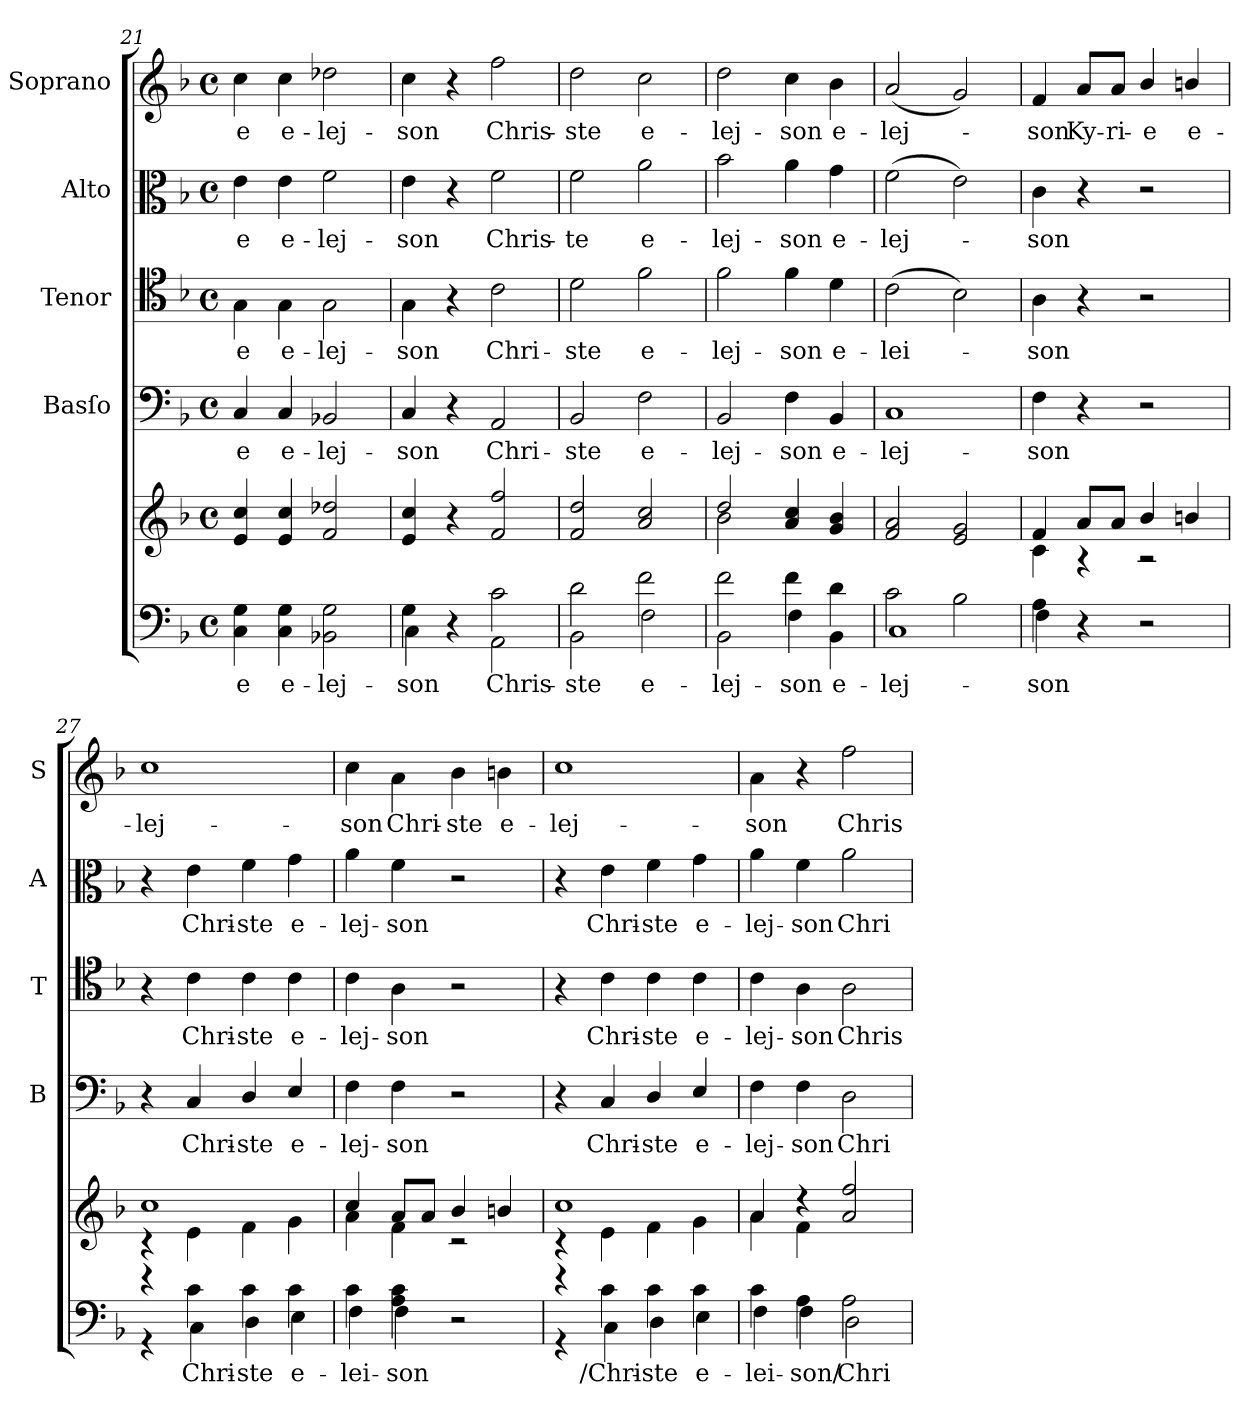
**kern	**text	**kern	**kern	**text	**kern	**text	**kern	**text	**kern	**text
*part6	*part6	*part5	*part4	*part4	*part3	*part3	*part2	*part2	*part1	*part1
*staff6	*staff6	*staff5	*staff4	*staff4	*staff3	*staff3	*staff2	*staff2	*staff1	*staff1
*	*	*	*I"Basſo	*	*I"Tenor	*	*I"Alto	*	*I"Soprano	*
*	*	*	*I'B	*	*I'T	*	*I'A	*	*I'S	*
*clefF4	*	*clefG2	*clefF4	*	*clefC4	*	*clefC3	*	*clefG2	*
*k[b-]	*	*k[b-]	*k[b-]	*	*k[b-]	*	*k[b-]	*	*k[b-]	*
*M4/4	*	*M4/4	*M4/4	*	*M4/4	*	*M4/4	*	*M4/4	*
*met(c)	*	*met(c)	*met(c)	*	*met(c)	*	*met(c)	*	*met(c)	*
=21	=21	=21	=21	=21	=21	=21	=21	=21	=21	=21
4C\ 4G\	-e	4e/ 4cc/	4C/	-e	4G\	-e	4e\	-e	4cc\	-e
4C\ 4G\	e-	4e/ 4cc/	4C/	e-	4G\	e-	4e\	e-	4cc\	e-
2BB-X\ 2G\	-lej-	2f/ 2dd-X/	2BB-X/	-lej-	2G\	-lej-	2f\	-lej-	2dd-X\	-lej-
=22	=22	=22	=22	=22	=22	=22	=22	=22	=22	=22
*^	*	*	*	*	*	*	*	*	*	*
4G\	4C\	-son	4e/ 4cc/	4C/	-son	4G\	-son	4e\	-son	4cc\	-son
4r	4ryy	.	4r	4r	.	4r	.	4r	.	4r	.
2c\	2AA\	Chris-	2f/ 2ff/	2AA/	Chri-	2c\	Chri-	2f\	Chris-	2ff\	Chris-
=23	=23	=23	=23	=23	=23	=23	=23	=23	=23	=23	=23
2d\	2BB-\	-ste	2f/ 2dd/	2BB-/	-ste	2d\	-ste	2f\	-te	2dd\	-ste
2f\	2F\	e-	2a/ 2cc/	2F\	e-	2f\	e-	2a\	e-	2cc\	e-
=24	=24	=24	=24	=24	=24	=24	=24	=24	=24	=24	=24
*	*	*	*^	*	*	*	*	*	*	*	*
2f\	2BB-\	-lej-	2dd/	2b-\	2BB-/	-lej-	2f\	-lej-	2b-\	-lej-	2dd\	-lej-
4f\	4F\	-son	4a/ 4cc/	2ryy	4F\	-son	4f\	-son	4a\	-son	4cc\	-son
4d\	4BB-\	e-	4g/ 4b-/	.	4BB-/	e-	4d\	e-	4g\	e-	4b-\	e-
*	*	*	*v	*v	*	*	*	*	*	*	*	*
=25	=25	=25	=25	=25	=25	=25	=25	=25	=25	=25	=25
2c\	1C\	-lej-	2f/ 2a/	1C/	-lej-	(2c\	-lei-	(2f\	-lej-	(2a/	-lej-
2B-\	.	.	2e/ 2g/	.	.	2B-\)	.	2e\)	.	2g/)	.
=26	=26	=26	=26	=26	=26	=26	=26	=26	=26	=26	=26
*	*	*	*^	*	*	*	*	*	*	*	*
4A\	4F\	-son	4f/	4c\	4F\	-son	4A\	-son	4c\	-son	4f/	-son
4r	4ryy	.	8a/L	4r	4r	.	4r	.	4r	.	8a/L	Ky-
.	.	.	8a/J	.	.	.	.	.	.	.	8a/J	-ri-
2r	2ryy	.	4b-/	2r	2r	.	2r	.	2r	.	4b-/	-e
.	.	.	4bn/	.	.	.	.	.	.	.	4bn/	e-
=27	=27	=27	=27	=27	=27	=27	=27	=27	=27	=27	=27	=27
4r	4r	.	1cc/	4r	4r	.	4r	.	4r	.	1cc\	-lej-
4c\	4C\	Chri-	.	4e\	4C/	Chri-	4c\	Chri-	4e\	Chri-	.	.
4c\	4D\	-ste	.	4f\	4D/	-ste	4c\	-ste	4f\	-ste	.	.
4c\	4E\	e-	.	4g\	4E/	e-	4c\	e-	4g\	e-	.	.
=28	=28	=28	=28	=28	=28	=28	=28	=28	=28	=28	=28	=28
4c\	4F\	-lei-	4cc/	4a\	4F\	-lej-	4c\	-lej-	4a\	-lej-	4cc\	-son
4A\ 4c\	4F\	-son	8a/L	4f\	4F\	-son	4A\	-son	4f\	-son	4a\	Chri-
.	.	.	8a/J	.	.	.	.	.	.	.	.	.
2r	2ryy	.	4b-/	2r	2r	.	2r	.	2r	.	4b-\	-ste
.	.	.	4bn/	.	.	.	.	.	.	.	4bn\	e-
=29	=29	=29	=29	=29	=29	=29	=29	=29	=29	=29	=29	=29
4r	4r	.	1cc/	4r	4r	.	4r	.	4r	.	1cc\	-lej-
4c\	4C\	/Chri-	.	4e\	4C/	Chri-	4c\	Chri-	4e\	Chri-	.	.
4c\	4D\	-ste	.	4f\	4D/	-ste	4c\	-ste	4f\	-ste	.	.
4c\	4E\	e-	.	4g\	4E/	e-	4c\	e-	4g\	e-	.	.
=30	=30	=30	=30	=30	=30	=30	=30	=30	=30	=30	=30	=30
4c\	4F\	-lei-	4a/	4a\	4F\	-lej-	4c\	-lej-	4a\	-lej-	4a\	-son
4A\	4F\	-son/	4r	4f\	4F\	-son	4A\	-son	4f\	-son	4r	.
2A\	2D\	Chri-	2a/ 2ff/	2rgyy	2D\	Chri-	2A\	Chris-	2a\	Chri-	2ff\	Chris-
*v	*v	*	*	*	*	*	*	*	*	*	*	*
*	*	*v	*v	*	*	*	*	*	*	*	*
=	=	=	=	=	=	=	=	=	=	=
*-	*-	*-	*-	*-	*-	*-	*-	*-	*-	*-
